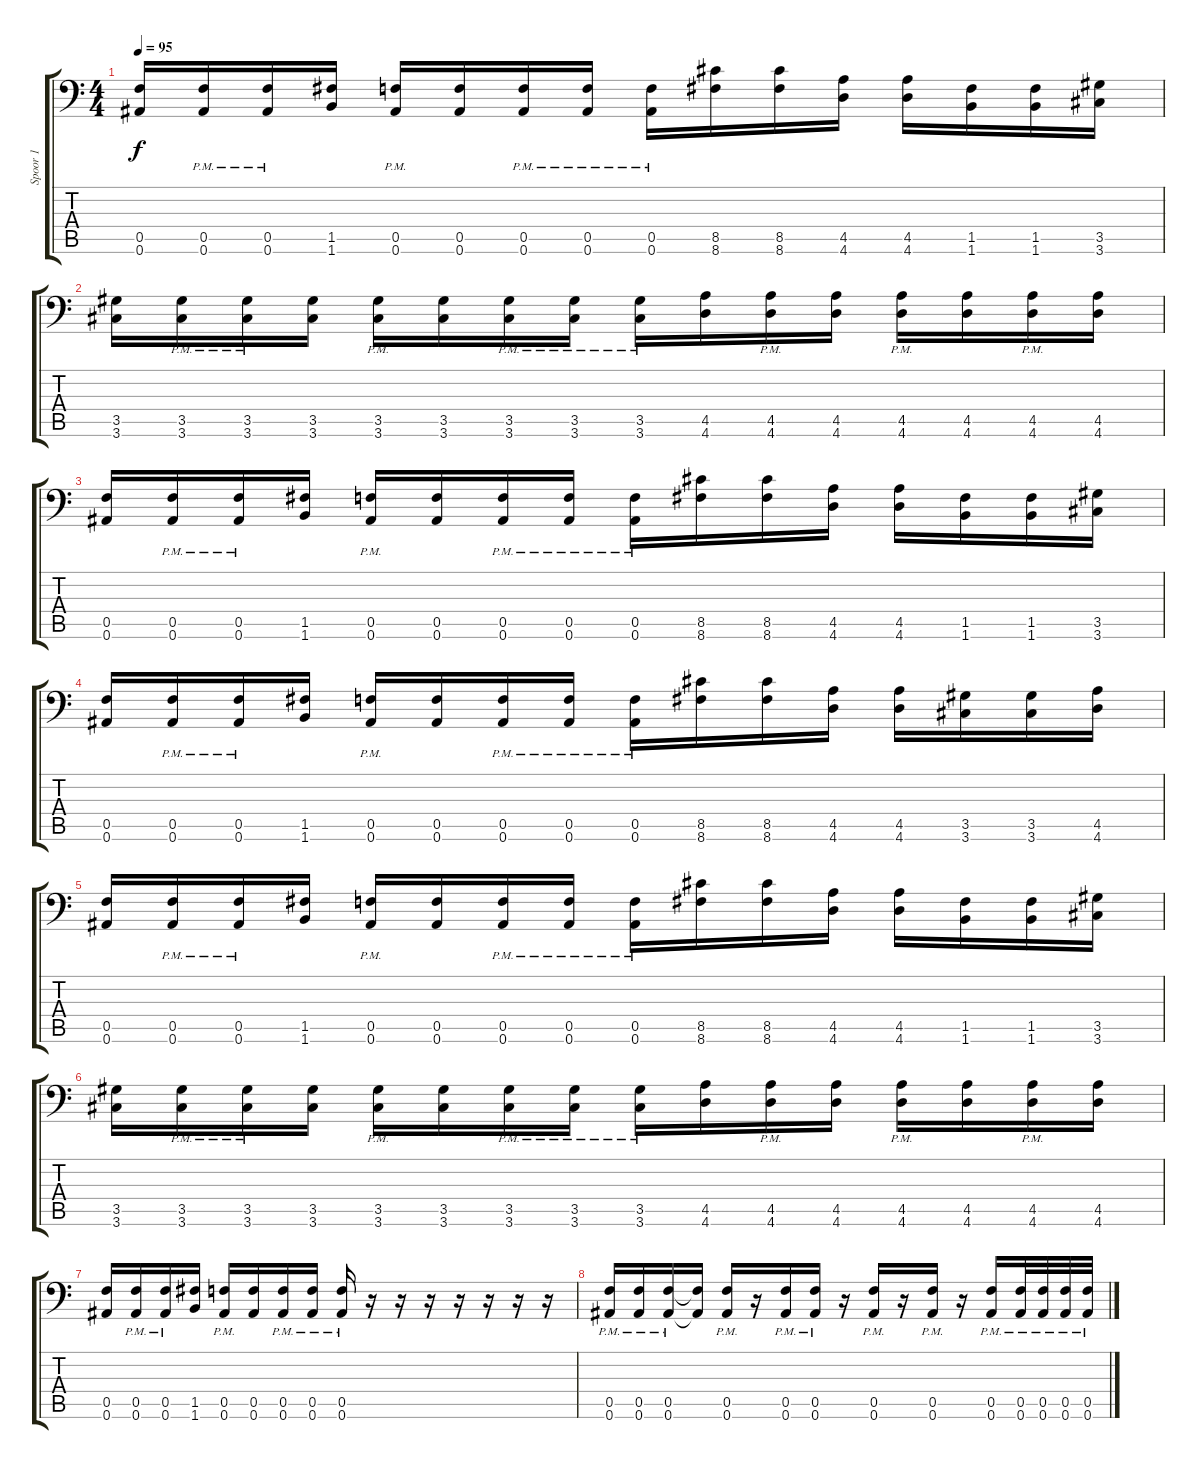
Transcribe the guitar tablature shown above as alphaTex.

\track ("Spoor 1" "Spoor 1") {instrument distortionguitar}
\staff {score tabs}
\tuning (C4 G3 Eb3 Bb2 F2 Bb1) {hide}
\ts (4 4)
\tempo 95
\clef f4
\ks c
(0.5 0.6).16{dy f} (0.5{pm} 0.6{pm}).16 (0.5{pm} 0.6{pm}).16 (1.5 1.6).16 (0.5{pm} 0.6{pm}).16 (0.5 0.6).16 (0.5{pm} 0.6{pm}).16 (0.5{pm} 0.6{pm}).16 (0.5{pm} 0.6{pm}).16 (8.5 8.6).16 (8.5 8.6).16 (4.5 4.6).16 (4.5 4.6).16 (1.5 1.6).16 (1.5 1.6).16 (3.5 3.6).16 |
(3.5 3.6).16 (3.5{pm} 3.6{pm}).16 (3.5{pm} 3.6{pm}).16 (3.5 3.6).16 (3.5{pm} 3.6{pm}).16 (3.5 3.6).16 (3.5{pm} 3.6{pm}).16 (3.5{pm} 3.6{pm}).16 (3.5{pm} 3.6{pm}).16 (4.5 4.6).16 (4.5{pm} 4.6{pm}).16 (4.5 4.6).16 (4.5{pm} 4.6{pm}).16 (4.5 4.6).16 (4.5{pm} 4.6{pm}).16 (4.5 4.6).16 |
(0.5 0.6).16 (0.5{pm} 0.6{pm}).16 (0.5{pm} 0.6{pm}).16 (1.5 1.6).16 (0.5{pm} 0.6{pm}).16 (0.5 0.6).16 (0.5{pm} 0.6{pm}).16 (0.5{pm} 0.6{pm}).16 (0.5{pm} 0.6{pm}).16 (8.5 8.6).16 (8.5 8.6).16 (4.5 4.6).16 (4.5 4.6).16 (1.5 1.6).16 (1.5 1.6).16 (3.5 3.6).16 |
(0.5 0.6).16 (0.5{pm} 0.6{pm}).16 (0.5{pm} 0.6{pm}).16 (1.5 1.6).16 (0.5{pm} 0.6{pm}).16 (0.5 0.6).16 (0.5{pm} 0.6{pm}).16 (0.5{pm} 0.6{pm}).16 (0.5{pm} 0.6{pm}).16 (8.5 8.6).16 (8.5 8.6).16 (4.5 4.6).16 (4.5 4.6).16 (3.5 3.6).16 (3.5 3.6).16 (4.5 4.6).16 |
(0.5 0.6).16 (0.5{pm} 0.6{pm}).16 (0.5{pm} 0.6{pm}).16 (1.5 1.6).16 (0.5{pm} 0.6{pm}).16 (0.5 0.6).16 (0.5{pm} 0.6{pm}).16 (0.5{pm} 0.6{pm}).16 (0.5{pm} 0.6{pm}).16 (8.5 8.6).16 (8.5 8.6).16 (4.5 4.6).16 (4.5 4.6).16 (1.5 1.6).16 (1.5 1.6).16 (3.5 3.6).16 |
(3.5 3.6).16 (3.5{pm} 3.6{pm}).16 (3.5{pm} 3.6{pm}).16 (3.5 3.6).16 (3.5{pm} 3.6{pm}).16 (3.5 3.6).16 (3.5{pm} 3.6{pm}).16 (3.5{pm} 3.6{pm}).16 (3.5{pm} 3.6{pm}).16 (4.5 4.6).16 (4.5{pm} 4.6{pm}).16 (4.5 4.6).16 (4.5{pm} 4.6{pm}).16 (4.5 4.6).16 (4.5{pm} 4.6{pm}).16 (4.5 4.6).16 |
(0.5 0.6).16 (0.5{pm} 0.6{pm}).16 (0.5{pm} 0.6{pm}).16 (1.5 1.6).16 (0.5{pm} 0.6{pm}).16 (0.5 0.6).16 (0.5{pm} 0.6{pm}).16 (0.5{pm} 0.6{pm}).16 (0.5{pm} 0.6{pm}).16 r.16 r.16 r.16 r.16 r.16 r.16 r.16 |
(0.5{pm} 0.6{pm}).16 (0.5{pm} 0.6{pm}).16 (0.5{pm} 0.6{pm}).16 (0.5{t} 0.6{t}).16 (0.5{pm} 0.6{pm}).16 r.16 (0.5{pm} 0.6{pm}).16 (0.5{pm} 0.6{pm}).16 r.16 (0.5{pm} 0.6{pm}).16 r.16 (0.5{pm} 0.6{pm}).16 r.16 (0.5{pm} 0.6{pm}).16 (0.5{pm} 0.6{pm}).32 (0.5{pm} 0.6{pm}).32 (0.5{pm} 0.6{pm}).32 (0.5{pm} 0.6{pm}).32
